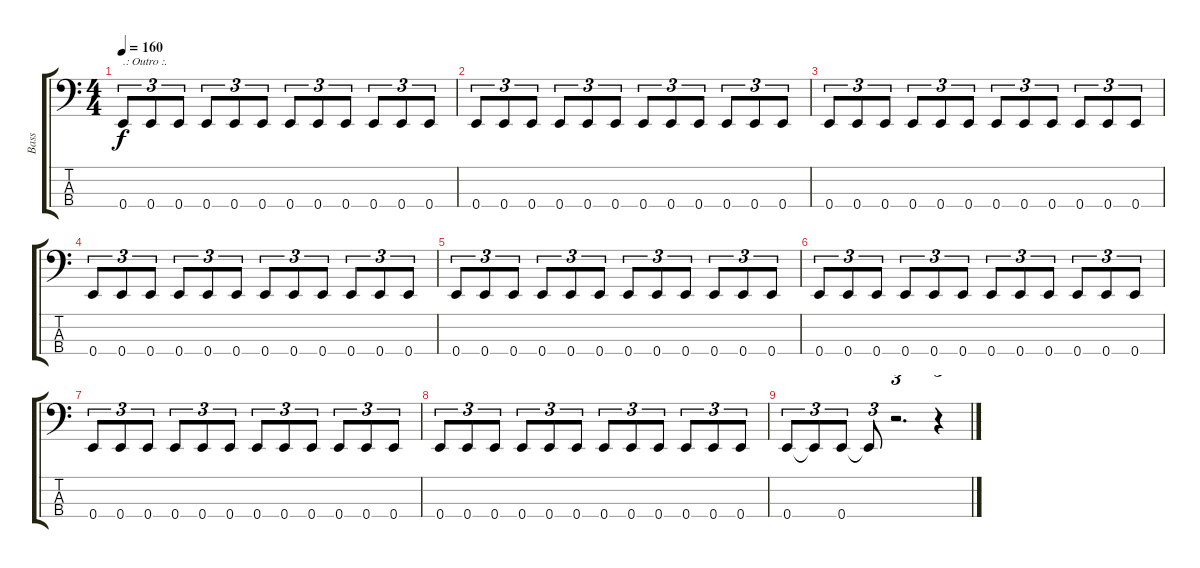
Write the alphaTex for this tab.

\track ("Bass" "Bass") {instrument electricbasspick}
\staff {score tabs}
\tuning (G2 D2 A1 E1) {hide}
\ts (4 4)
\tempo 160
\clef f4
\ks c
0.4.8{tu (3 2) txt ".: Outro :." dy f} 0.4.8{tu (3 2)} 0.4.8{tu (3 2)} 0.4.8{tu (3 2)} 0.4.8{tu (3 2)} 0.4.8{tu (3 2)} 0.4.8{tu (3 2)} 0.4.8{tu (3 2)} 0.4.8{tu (3 2)} 0.4.8{tu (3 2)} 0.4.8{tu (3 2)} 0.4.8{tu (3 2)} |
0.4.8{tu (3 2)} 0.4.8{tu (3 2)} 0.4.8{tu (3 2)} 0.4.8{tu (3 2)} 0.4.8{tu (3 2)} 0.4.8{tu (3 2)} 0.4.8{tu (3 2)} 0.4.8{tu (3 2)} 0.4.8{tu (3 2)} 0.4.8{tu (3 2)} 0.4.8{tu (3 2)} 0.4.8{tu (3 2)} |
0.4.8{tu (3 2)} 0.4.8{tu (3 2)} 0.4.8{tu (3 2)} 0.4.8{tu (3 2)} 0.4.8{tu (3 2)} 0.4.8{tu (3 2)} 0.4.8{tu (3 2)} 0.4.8{tu (3 2)} 0.4.8{tu (3 2)} 0.4.8{tu (3 2)} 0.4.8{tu (3 2)} 0.4.8{tu (3 2)} |
0.4.8{tu (3 2)} 0.4.8{tu (3 2)} 0.4.8{tu (3 2)} 0.4.8{tu (3 2)} 0.4.8{tu (3 2)} 0.4.8{tu (3 2)} 0.4.8{tu (3 2)} 0.4.8{tu (3 2)} 0.4.8{tu (3 2)} 0.4.8{tu (3 2)} 0.4.8{tu (3 2)} 0.4.8{tu (3 2)} |
0.4.8{tu (3 2)} 0.4.8{tu (3 2)} 0.4.8{tu (3 2)} 0.4.8{tu (3 2)} 0.4.8{tu (3 2)} 0.4.8{tu (3 2)} 0.4.8{tu (3 2)} 0.4.8{tu (3 2)} 0.4.8{tu (3 2)} 0.4.8{tu (3 2)} 0.4.8{tu (3 2)} 0.4.8{tu (3 2)} |
0.4.8{tu (3 2)} 0.4.8{tu (3 2)} 0.4.8{tu (3 2)} 0.4.8{tu (3 2)} 0.4.8{tu (3 2)} 0.4.8{tu (3 2)} 0.4.8{tu (3 2)} 0.4.8{tu (3 2)} 0.4.8{tu (3 2)} 0.4.8{tu (3 2)} 0.4.8{tu (3 2)} 0.4.8{tu (3 2)} |
0.4.8{tu (3 2)} 0.4.8{tu (3 2)} 0.4.8{tu (3 2)} 0.4.8{tu (3 2)} 0.4.8{tu (3 2)} 0.4.8{tu (3 2)} 0.4.8{tu (3 2)} 0.4.8{tu (3 2)} 0.4.8{tu (3 2)} 0.4.8{tu (3 2)} 0.4.8{tu (3 2)} 0.4.8{tu (3 2)} |
0.4.8{tu (3 2)} 0.4.8{tu (3 2)} 0.4.8{tu (3 2)} 0.4.8{tu (3 2)} 0.4.8{tu (3 2)} 0.4.8{tu (3 2)} 0.4.8{tu (3 2)} 0.4.8{tu (3 2)} 0.4.8{tu (3 2)} 0.4.8{tu (3 2)} 0.4.8{tu (3 2)} 0.4.8{tu (3 2)} |
0.4.8{tu (3 2)} 0.4{t}.8{tu (3 2)} 0.4.8{tu (3 2)} 0.4{t}.8{tu (3 2)} r.2{d tu (3 2)} r.4{tu (3 2)}
